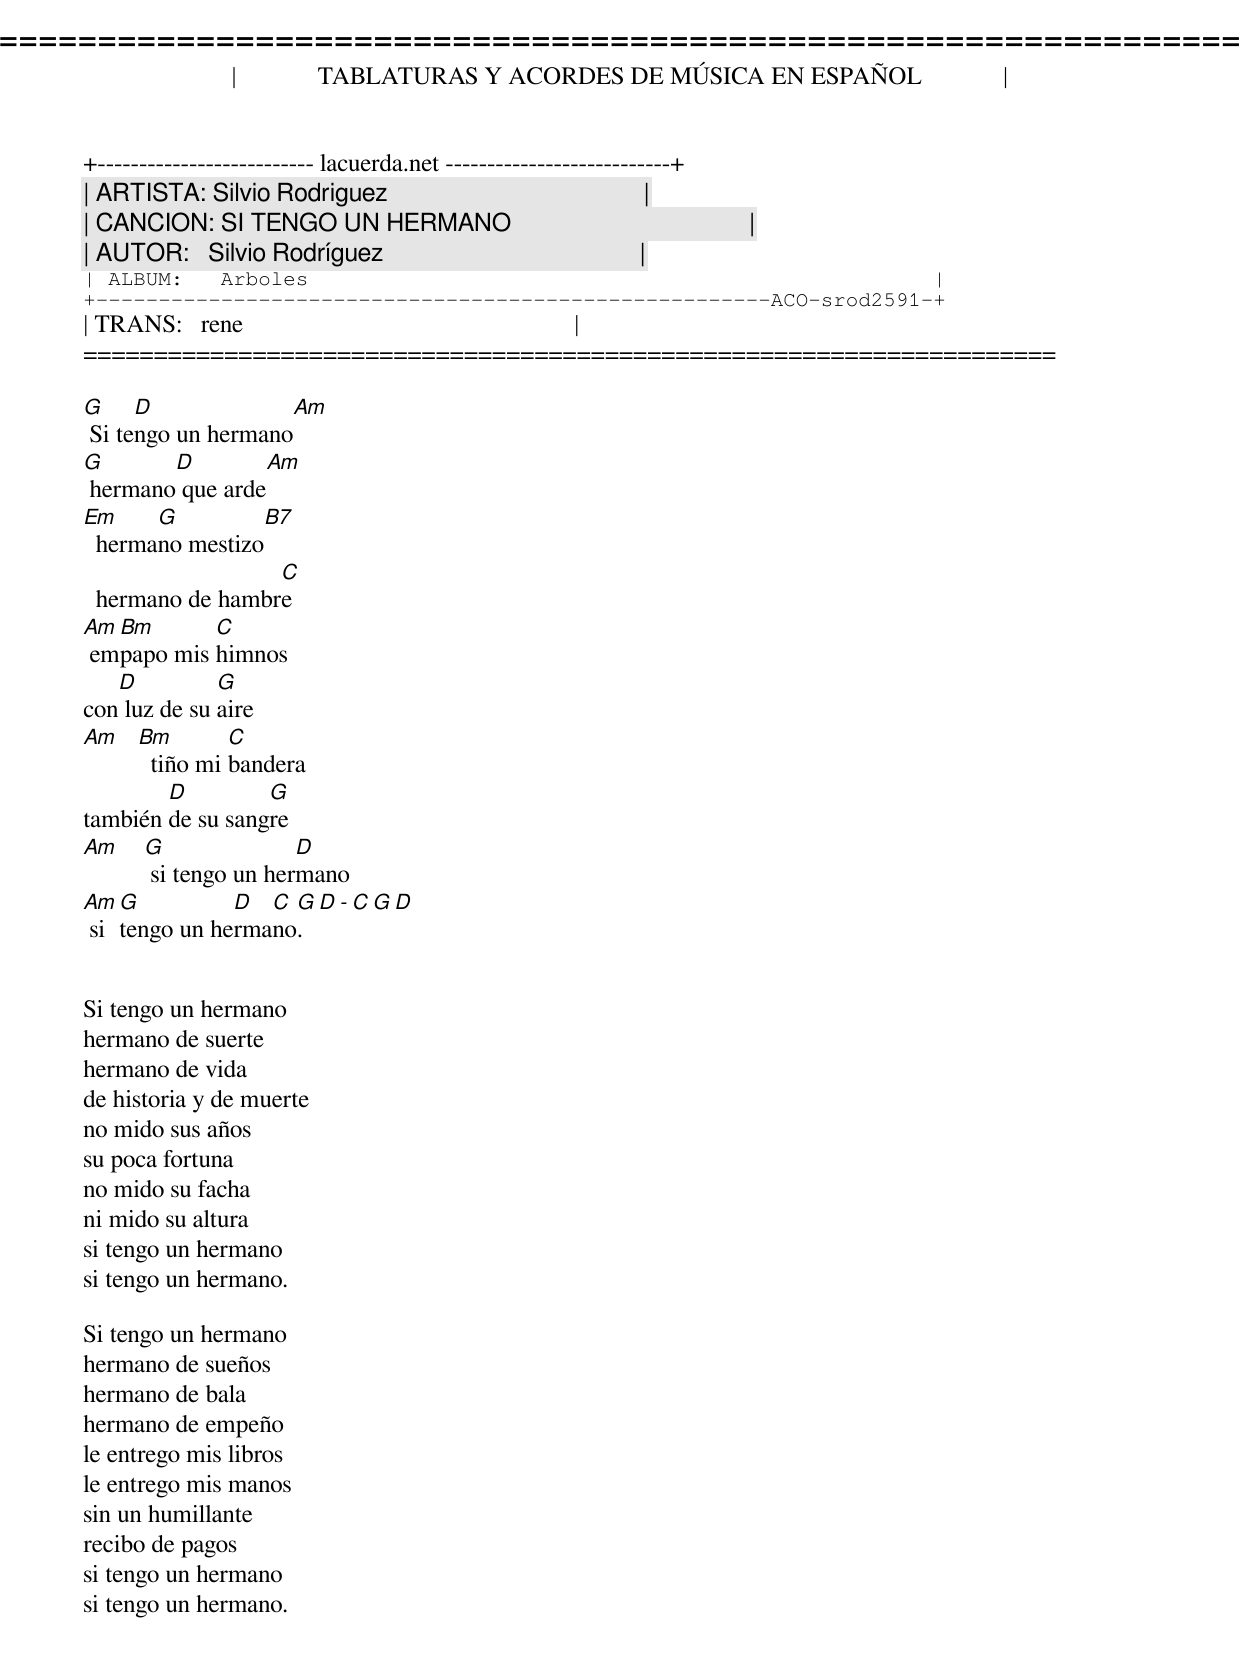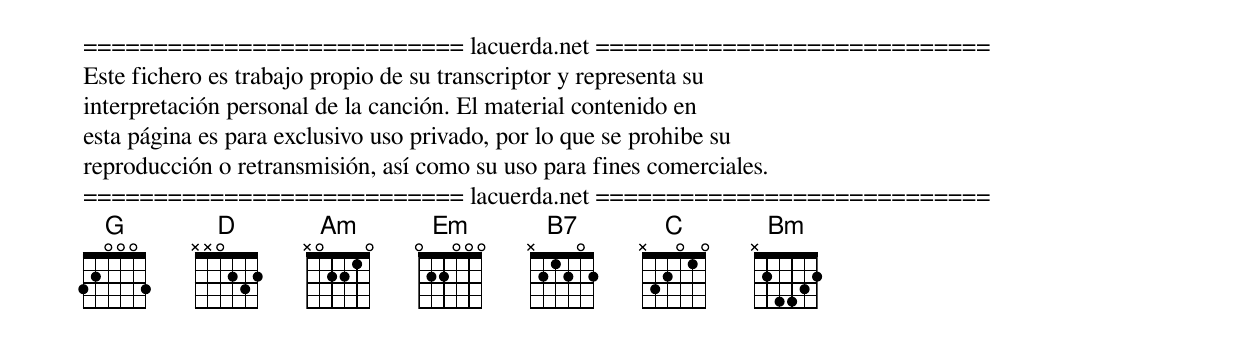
=====================================================================
|             TABLATURAS Y ACORDES DE MÚSICA EN ESPAÑOL             |
+-------------------------- lacuerda.net ---------------------------+
| ARTISTA: Silvio Rodriguez                                         |
| CANCION: SI TENGO UN HERMANO                                      |
| AUTOR:   Silvio Rodríguez                                         |
| ALBUM:   Arboles                                                  |
+------------------------------------------------------ACO-srod2591-+
| TRANS:   rene                                                     |
=====================================================================

G     D                Am
 Si tengo un hermano
G       D          Am
 hermano que arde
Em     G         B7
  hermano mestizo
                  C
  hermano de hambre
Am Bm       C
 empapo mis himnos
   D          G
con luz de su aire
Am Bm        C
     tiño mi bandera
        D         G
también de su sangre
Am  G               D
     si tengo un hermano
Am  G          D  C G D -  C G D
 si tengo un hermano.


Si tengo un hermano
hermano de suerte
hermano de vida
de historia y de muerte
no mido sus años
su poca fortuna
no mido su facha
ni mido su altura
si tengo un hermano
si tengo un hermano.

Si tengo un hermano
hermano de sueños
hermano de bala
hermano de empeño
le entrego mis libros
le entrego mis manos
sin un humillante
recibo de pagos
si tengo un hermano
si tengo un hermano.


=========================== lacuerda.net ============================
Este fichero es trabajo propio de su transcriptor y representa su
interpretación personal de la canción. El material contenido en
esta página es para exclusivo uso privado, por lo que se prohibe su
reproducción o retransmisión, así como su uso para fines comerciales.
=========================== lacuerda.net ============================
